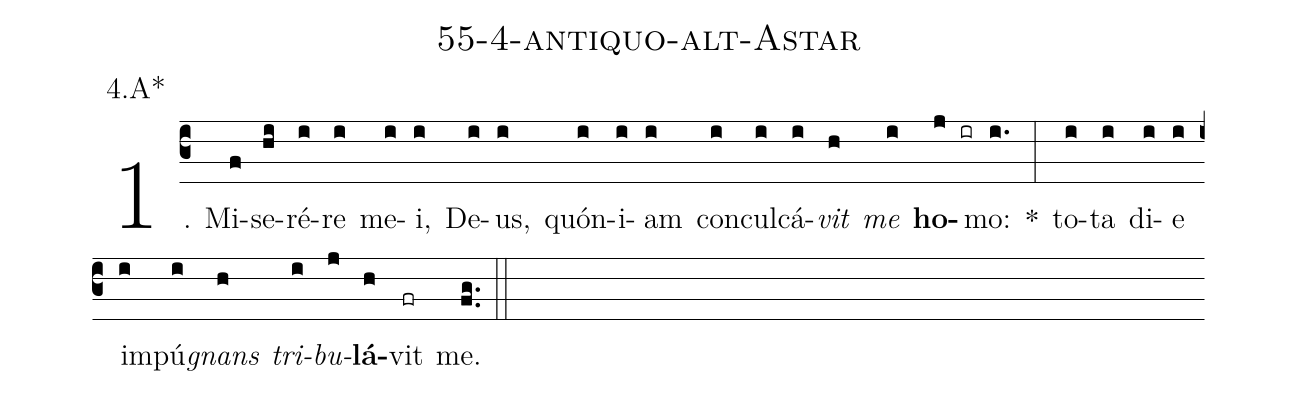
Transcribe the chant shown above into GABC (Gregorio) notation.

name: 55-4-antiquo-alt-Astar;
annotation: 4.A*;
%%
(c3)1. Mi(f)se(hi)ré(i)re(i) me(i)i,(i) De(i)us,(i) quón(i)i(i)am(i) con(i)cul(i)cá(i)<i>vit</i>(h) <i>me</i>(i) <b>ho</b>(j ir)mo:(i.) *(:) to(i)ta(i) di(i)e(i) im(i)pú(i)<i>gnans</i>(h) <i>tri</i>(i)<i>bu</i>(j)<b>lá</b>(h)vit(fr) me.(fg..) (::)
